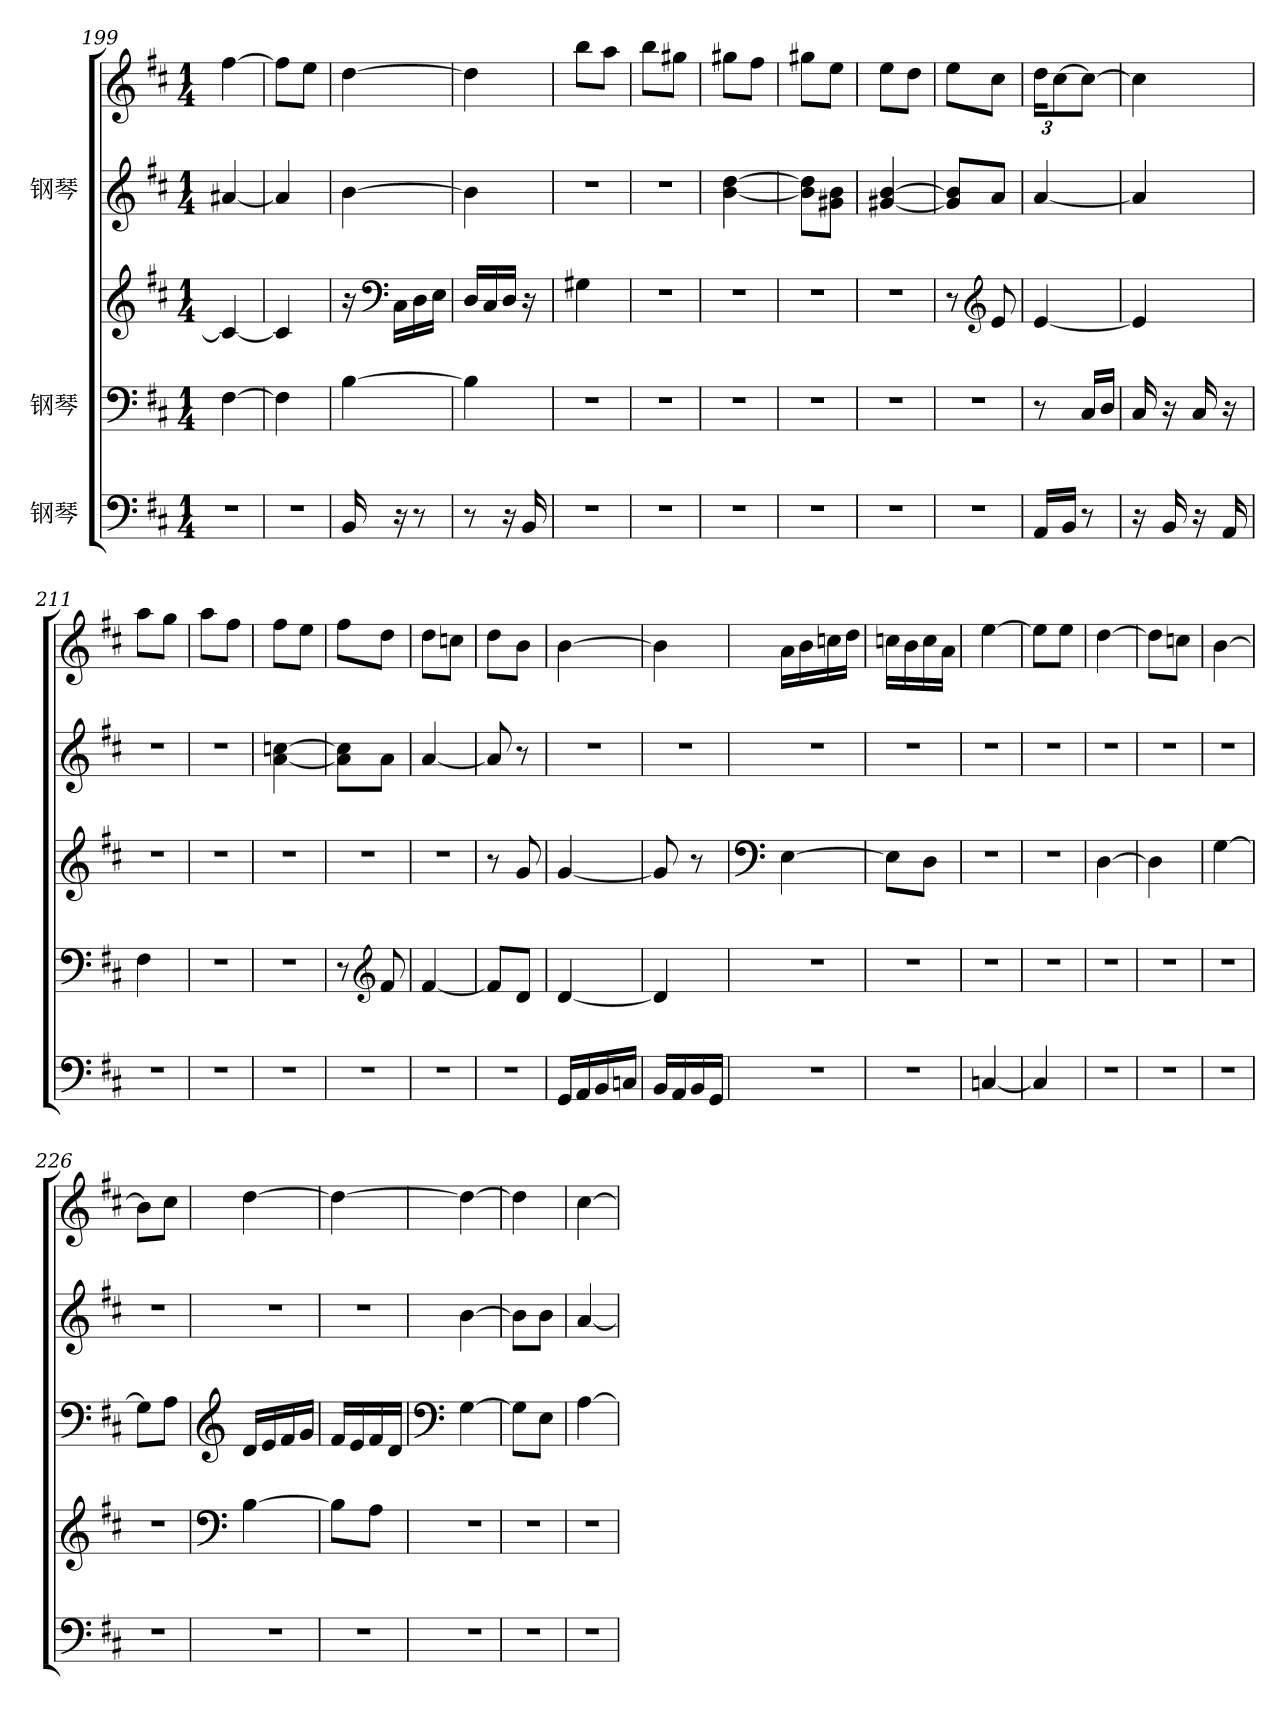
**kern	**kern	**kern	**kern	**kern
*part3	*part2	*part2	*part1	*part1
*staff5	*staff4	*staff3	*staff2	*staff1
*I"钢琴	*I"钢琴	*	*I"钢琴	*
*clefF4	*clefF4	*clefG2	*clefG2	*clefG2
*k[f#c#]	*k[f#c#]	*k[f#c#]	*k[f#c#]	*k[f#c#]
*M1/4	*M1/4	*M1/4	*M1/4	*M1/4
=199	=199	=199	=199	=199
4r	[4F#\	4c#/_	[4a#X/	[4ff#\
=200	=200	=200	=200	=200
4r	4F#\]	4c#/]	4a#/]	8ff#\L]
.	.	.	.	8ee\J
=201	=201	=201	=201	=201
16BB/	[4B\	16r	[4b\	[4dd\
*	*	*clefF4	*	*
16r	.	16C#\LL	.	.
8r	.	16D\	.	.
.	.	16E\JJ	.	.
!!LO:PB:g=z
=202	=202	=202	=202	=202
8r	4B\]	16D/LL	4b\]	4dd\]
.	.	16C#/	.	.
16r	.	16D/JJ	.	.
16BB/	.	16r	.	.
=203	=203	=203	=203	=203
4r	4r	4G#X\	4r	8bb\L
.	.	.	.	8aa\J
=204	=204	=204	=204	=204
4r	4r	4r	4r	8bb\L
.	.	.	.	8gg#X\J
=205	=205	=205	=205	=205
4r	4r	4r	[4b\ [4dd\	8gg#X\L
.	.	.	.	8ff#\J
=206	=206	=206	=206	=206
4r	4r	4r	8b\] 8dd\]L	8gg#X\L
.	.	.	8g#X\ 8b\J	8ee\J
=207	=207	=207	=207	=207
4r	4r	4r	[4g#X/ [4b/	8ee\L
.	.	.	.	8dd\J
=208	=208	=208	=208	=208
4r	4r	8r	8g#/] 8b/]L	8ee\L
*	*	*clefG2	*	*
.	.	8e/	8a/J	8cc#\J
=209	=209	=209	=209	=209
*	*	*	*	*Xbrackettup
16AA/LL	8r	[4e/	[4a/	24dd\KL
.	.	.	.	[12cc#\
16BB/JJ	.	.	.	.
8r	16C#/LL	.	.	8cc#\J_
.	16D/JJ	.	.	.
=210	=210	=210	=210	=210
16r	16C#/	4e/]	4a/]	4cc#\]
16BB/	16r	.	.	.
16r	16C#/	.	.	.
16AA/	16r	.	.	.
!!LO:LB:g=z
=211	=211	=211	=211	=211
4r	4F#\	4r	4r	8aa\L
.	.	.	.	8gg\J
=212	=212	=212	=212	=212
4r	4r	4r	4r	8aa\L
.	.	.	.	8ff#\J
=213	=213	=213	=213	=213
4r	4r	4r	[4a\ [4ccn\	8ff#\L
.	.	.	.	8ee\J
=214	=214	=214	=214	=214
4r	8r	4r	8a\] 8cc\]L	8ff#\L
*	*clefG2	*	*	*
.	8f#/	.	8a\J	8dd\J
=215	=215	=215	=215	=215
4r	[4f#/	4r	[4a/	8dd\L
.	.	.	.	8ccn\J
=216	=216	=216	=216	=216
4r	8f#/L]	8r	8a/]	8dd\L
.	8d/J	8g/	8r	8b\J
=217	=217	=217	=217	=217
16GG/LL	[4d/	[4g/	4r	[4b\
16AA/	.	.	.	.
16BB/	.	.	.	.
16Cn/JJ	.	.	.	.
=218	=218	=218	=218	=218
16BB/LL	4d/]	8g/]	4r	4b\]
16AA/	.	.	.	.
16BB/	.	8r	.	.
16GG/JJ	.	.	.	.
=219	=219	=219	=219	=219
*	*	*clefF4	*	*
4r	4r	[4E\	4r	16a\LL
.	.	.	.	16b\
.	.	.	.	16ccn\
.	.	.	.	16dd\JJ
!!LO:PB:g=z
=220	=220	=220	=220	=220
4r	4r	8E\L]	4r	16ccn\LL
.	.	.	.	16b\
.	.	8D\J	.	16cc\
.	.	.	.	16a\JJ
=221	=221	=221	=221	=221
[4Cn/	4r	4r	4r	[4ee\
=222	=222	=222	=222	=222
4C/]	4r	4r	4r	8ee\L]
.	.	.	.	8ee\J
=223	=223	=223	=223	=223
4r	4r	[4D\	4r	[4dd\
=224	=224	=224	=224	=224
4r	4r	4D\]	4r	8dd\L]
.	.	.	.	8ccn\J
=225	=225	=225	=225	=225
4r	4r	[4G\	4r	[4b\
=226	=226	=226	=226	=226
4r	4r	8G\L]	4r	8b\L]
.	.	8A\J	.	8cc#\J
=227	=227	=227	=227	=227
*	*clefF4	*clefG2	*	*
4r	[4B\	16d/LL	4r	[4dd\
.	.	16e/	.	.
.	.	16f#/	.	.
.	.	16g/JJ	.	.
=228	=228	=228	=228	=228
4r	8B\L]	16f#/LL	4r	4dd\_
.	.	16e/	.	.
.	8A\J	16f#/	.	.
.	.	16d/JJ	.	.
=229	=229	=229	=229	=229
*	*	*clefF4	*	*
4r	4r	[4G\	[4b\	4dd\_
=230	=230	=230	=230	=230
4r	4r	8G\L]	8b\L]	4dd\]
.	.	8E\J	8b\J	.
!!LO:LB:g=z
=231	=231	=231	=231	=231
4r	4r	[4A\	[4a/	[4cc#\
=	=	=	=	=
*-	*-	*-	*-	*-
